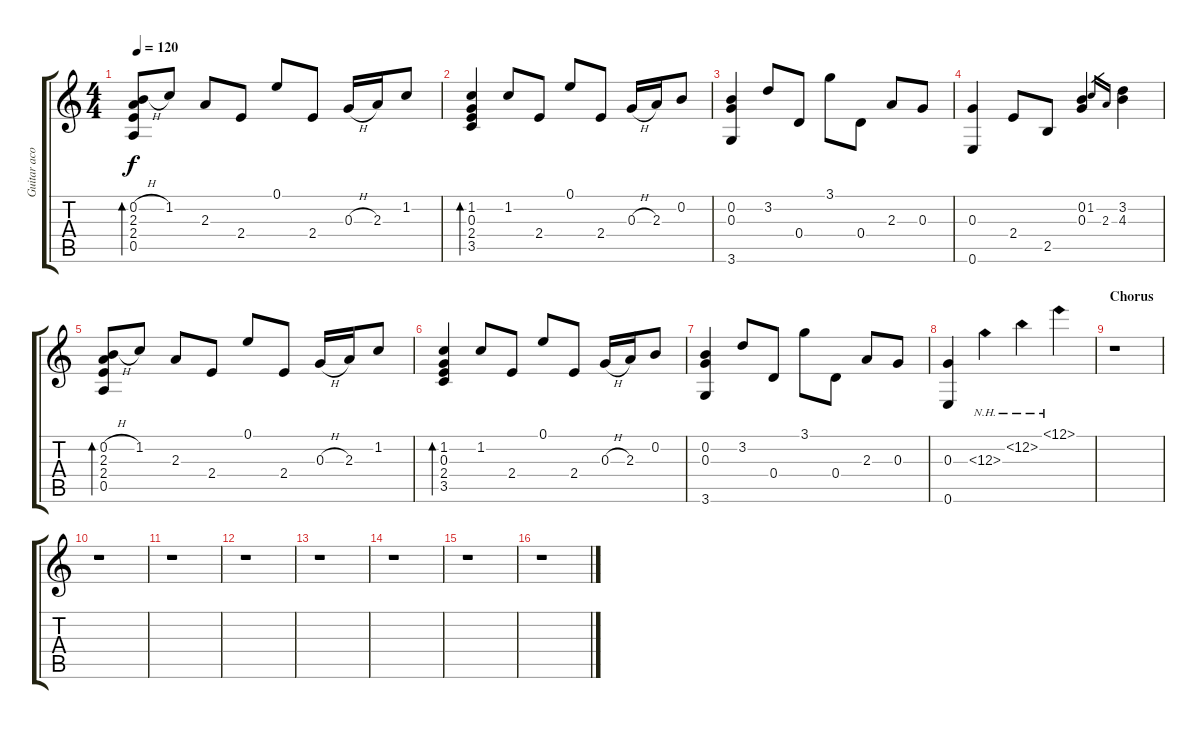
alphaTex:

\track ("Guitar acoustic 1" "Guitar aco") {instrument acousticguitarsteel}
\staff {score tabs}
\tuning (E4 B3 G3 D3 A2 E2) {hide}
\ts (4 4)
\tempo 120
\clef g2
\ks c
(0.2{h} 2.3 2.4 0.5).8{bd 120 dy f} 1.2.8 2.3.8 2.4.8 0.1.8 2.4.8 0.3{h}.16 2.3.16 1.2.8 |
(1.2 0.3 2.4 3.5).4{bd 120} 1.2.8 2.4.8 0.1.8 2.4.8 0.3{h}.16 2.3.16 0.2.8 |
(0.2 0.3 3.6).4 3.2.8 0.4.8 3.1.8 0.4.8 2.3.8 0.3.8 |
(0.3 0.6).4 2.4.8 2.5.8 (0.2 0.3).4 1.2.16{gr} 2.3.16{gr} (3.2 4.3).4 |
(0.2{h} 2.3 2.4 0.5).8{bd 120} 1.2.8 2.3.8 2.4.8 0.1.8 2.4.8 0.3{h}.16 2.3.16 1.2.8 |
(1.2 0.3 2.4 3.5).4{bd 120} 1.2.8 2.4.8 0.1.8 2.4.8 0.3{h}.16 2.3.16 0.2.8 |
(0.2 0.3 3.6).4 3.2.8 0.4.8 3.1.8 0.4.8 2.3.8 0.3.8 |
(0.3 0.6).4 12.3{nh}.4 12.2{nh}.4 12.1{nh}.4 |
\section ("" "Chorus")
r.1 |
r.1 |
r.1 |
r.1 |
r.1 |
r.1 |
r.1 |
r.1
